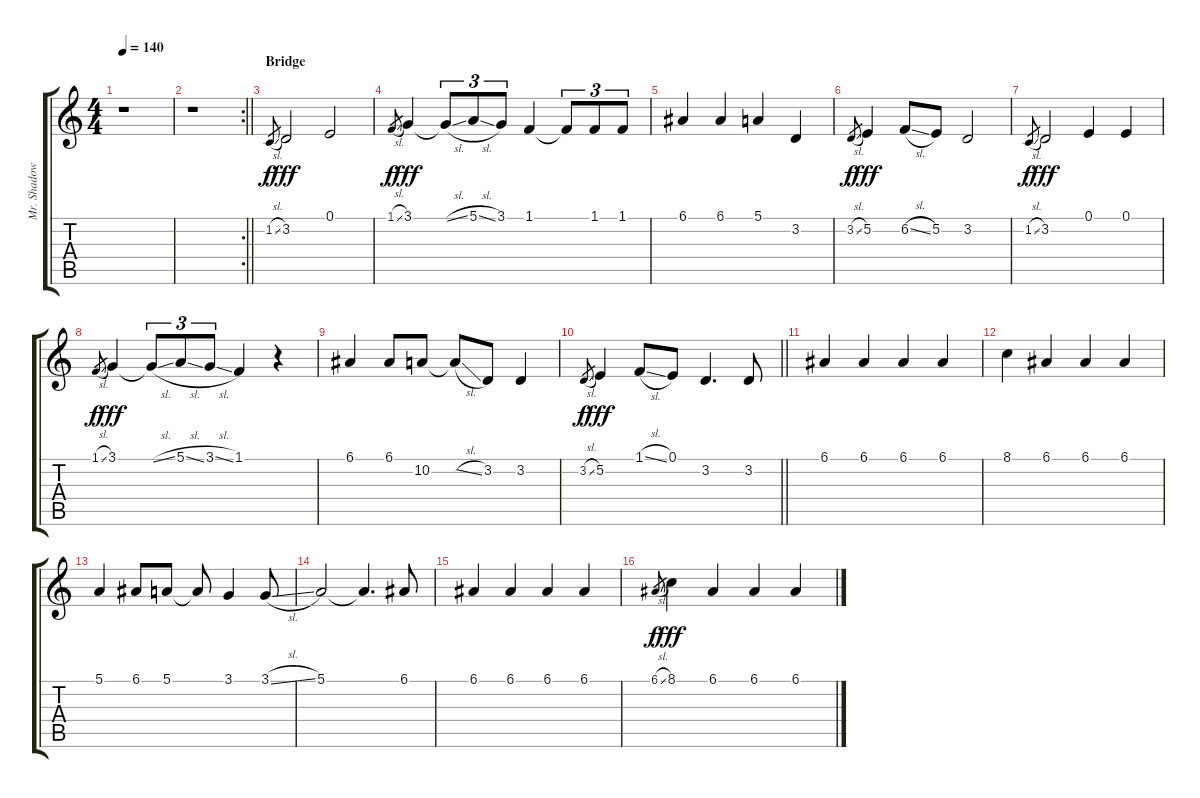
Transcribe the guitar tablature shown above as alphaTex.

\track ("" "Mr. Shadow") {instrument tenorsax}
\staff {score tabs}
\tuning (E4 B3 G3 D3 A2 D2) {hide}
\ts (4 4)
\tempo 140
\clef g2
\ks c
r.1{dy fff} |
\rc 2
\barLineRight lightlight
r.1 |
\section ("" "Bridge")
1.2{sl}.8{gr dy f} 3.2.2{dy fff} 0.1.2 |
1.1{sl}.8{gr dy f} 3.1.4{dy fff} 3.1{sl t}.8{tu (3 2)} 5.1{sl}.8{tu (3 2)} 3.1.8{tu (3 2)} 1.1.4 1.1{t}.8{tu (3 2)} 1.1.8{tu (3 2)} 1.1.8{tu (3 2)} |
6.1.4 6.1.4 5.1.4 3.2.4 |
3.2{sl}.8{gr dy f} 5.2.4{dy fff} 6.2{sl}.8 5.2.8 3.2.2 |
1.2{sl}.8{gr dy f} 3.2.2{dy fff} 0.1.4 0.1.4 |
1.1{sl}.8{gr dy f} 3.1.4{dy fff} 3.1{sl t}.8{tu (3 2)} 5.1{sl}.8{tu (3 2)} 3.1{sl}.8{tu (3 2)} 1.1.4 r.4 |
6.1.4 6.1.8 10.2.8 10.2{sl t}.8 3.2.8 3.2.4 |
\barLineRight lightlight
3.2{sl}.8{gr dy f} 5.2.4{dy fff} 1.1{sl}.8 0.1.8 3.2.4{d} 3.2.8 |
6.1.4 6.1.4 6.1.4 6.1.4 |
8.1.4 6.1.4 6.1.4 6.1.4 |
5.1.4 6.1.8 5.1.8 5.1{t}.8 3.1.4 3.1{sl}.8 |
5.1.2 5.1{t}.4{d} 6.1.8 |
6.1.4 6.1.4 6.1.4 6.1.4 |
6.1{sl}.8{gr dy f} 8.1.4{dy fff} 6.1.4 6.1.4 6.1.4
